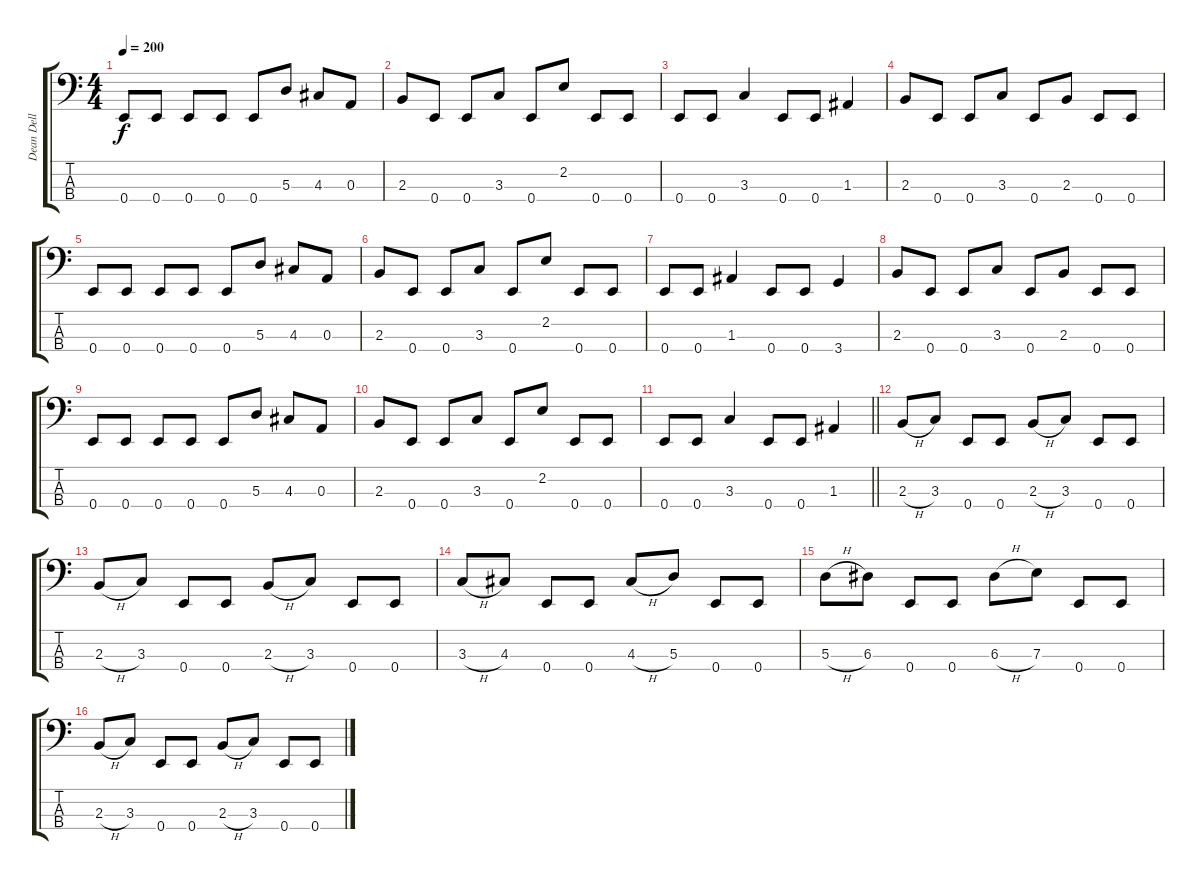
\track ("Dean Dell" "Dean Dell") {instrument electricbasspick}
\staff {score tabs}
\tuning (G2 D2 A1 E1) {hide}
\ts (4 4)
\tempo 200
\clef f4
\ks c
0.4.8{dy f} 0.4.8 0.4.8 0.4.8 0.4.8 5.3.8 4.3.8 0.3.8 |
2.3.8 0.4.8 0.4.8 3.3.8 0.4.8 2.2.8 0.4.8 0.4.8 |
0.4.8 0.4.8 3.3.4 0.4.8 0.4.8 1.3.4 |
2.3.8 0.4.8 0.4.8 3.3.8 0.4.8 2.3.8 0.4.8 0.4.8 |
0.4.8 0.4.8 0.4.8 0.4.8 0.4.8 5.3.8 4.3.8 0.3.8 |
2.3.8 0.4.8 0.4.8 3.3.8 0.4.8 2.2.8 0.4.8 0.4.8 |
0.4.8 0.4.8 1.3.4 0.4.8 0.4.8 3.4.4 |
2.3.8 0.4.8 0.4.8 3.3.8 0.4.8 2.3.8 0.4.8 0.4.8 |
0.4.8 0.4.8 0.4.8 0.4.8 0.4.8 5.3.8 4.3.8 0.3.8 |
2.3.8 0.4.8 0.4.8 3.3.8 0.4.8 2.2.8 0.4.8 0.4.8 |
\barLineRight lightlight
0.4.8 0.4.8 3.3.4 0.4.8 0.4.8 1.3.4 |
2.3{h}.8 3.3.8 0.4.8 0.4.8 2.3{h}.8 3.3.8 0.4.8 0.4.8 |
2.3{h}.8 3.3.8 0.4.8 0.4.8 2.3{h}.8 3.3.8 0.4.8 0.4.8 |
3.3{h}.8 4.3.8 0.4.8 0.4.8 4.3{h}.8 5.3.8 0.4.8 0.4.8 |
5.3{h}.8 6.3.8 0.4.8 0.4.8 6.3{h}.8 7.3.8 0.4.8 0.4.8 |
2.3{h}.8 3.3.8 0.4.8 0.4.8 2.3{h}.8 3.3.8 0.4.8 0.4.8
